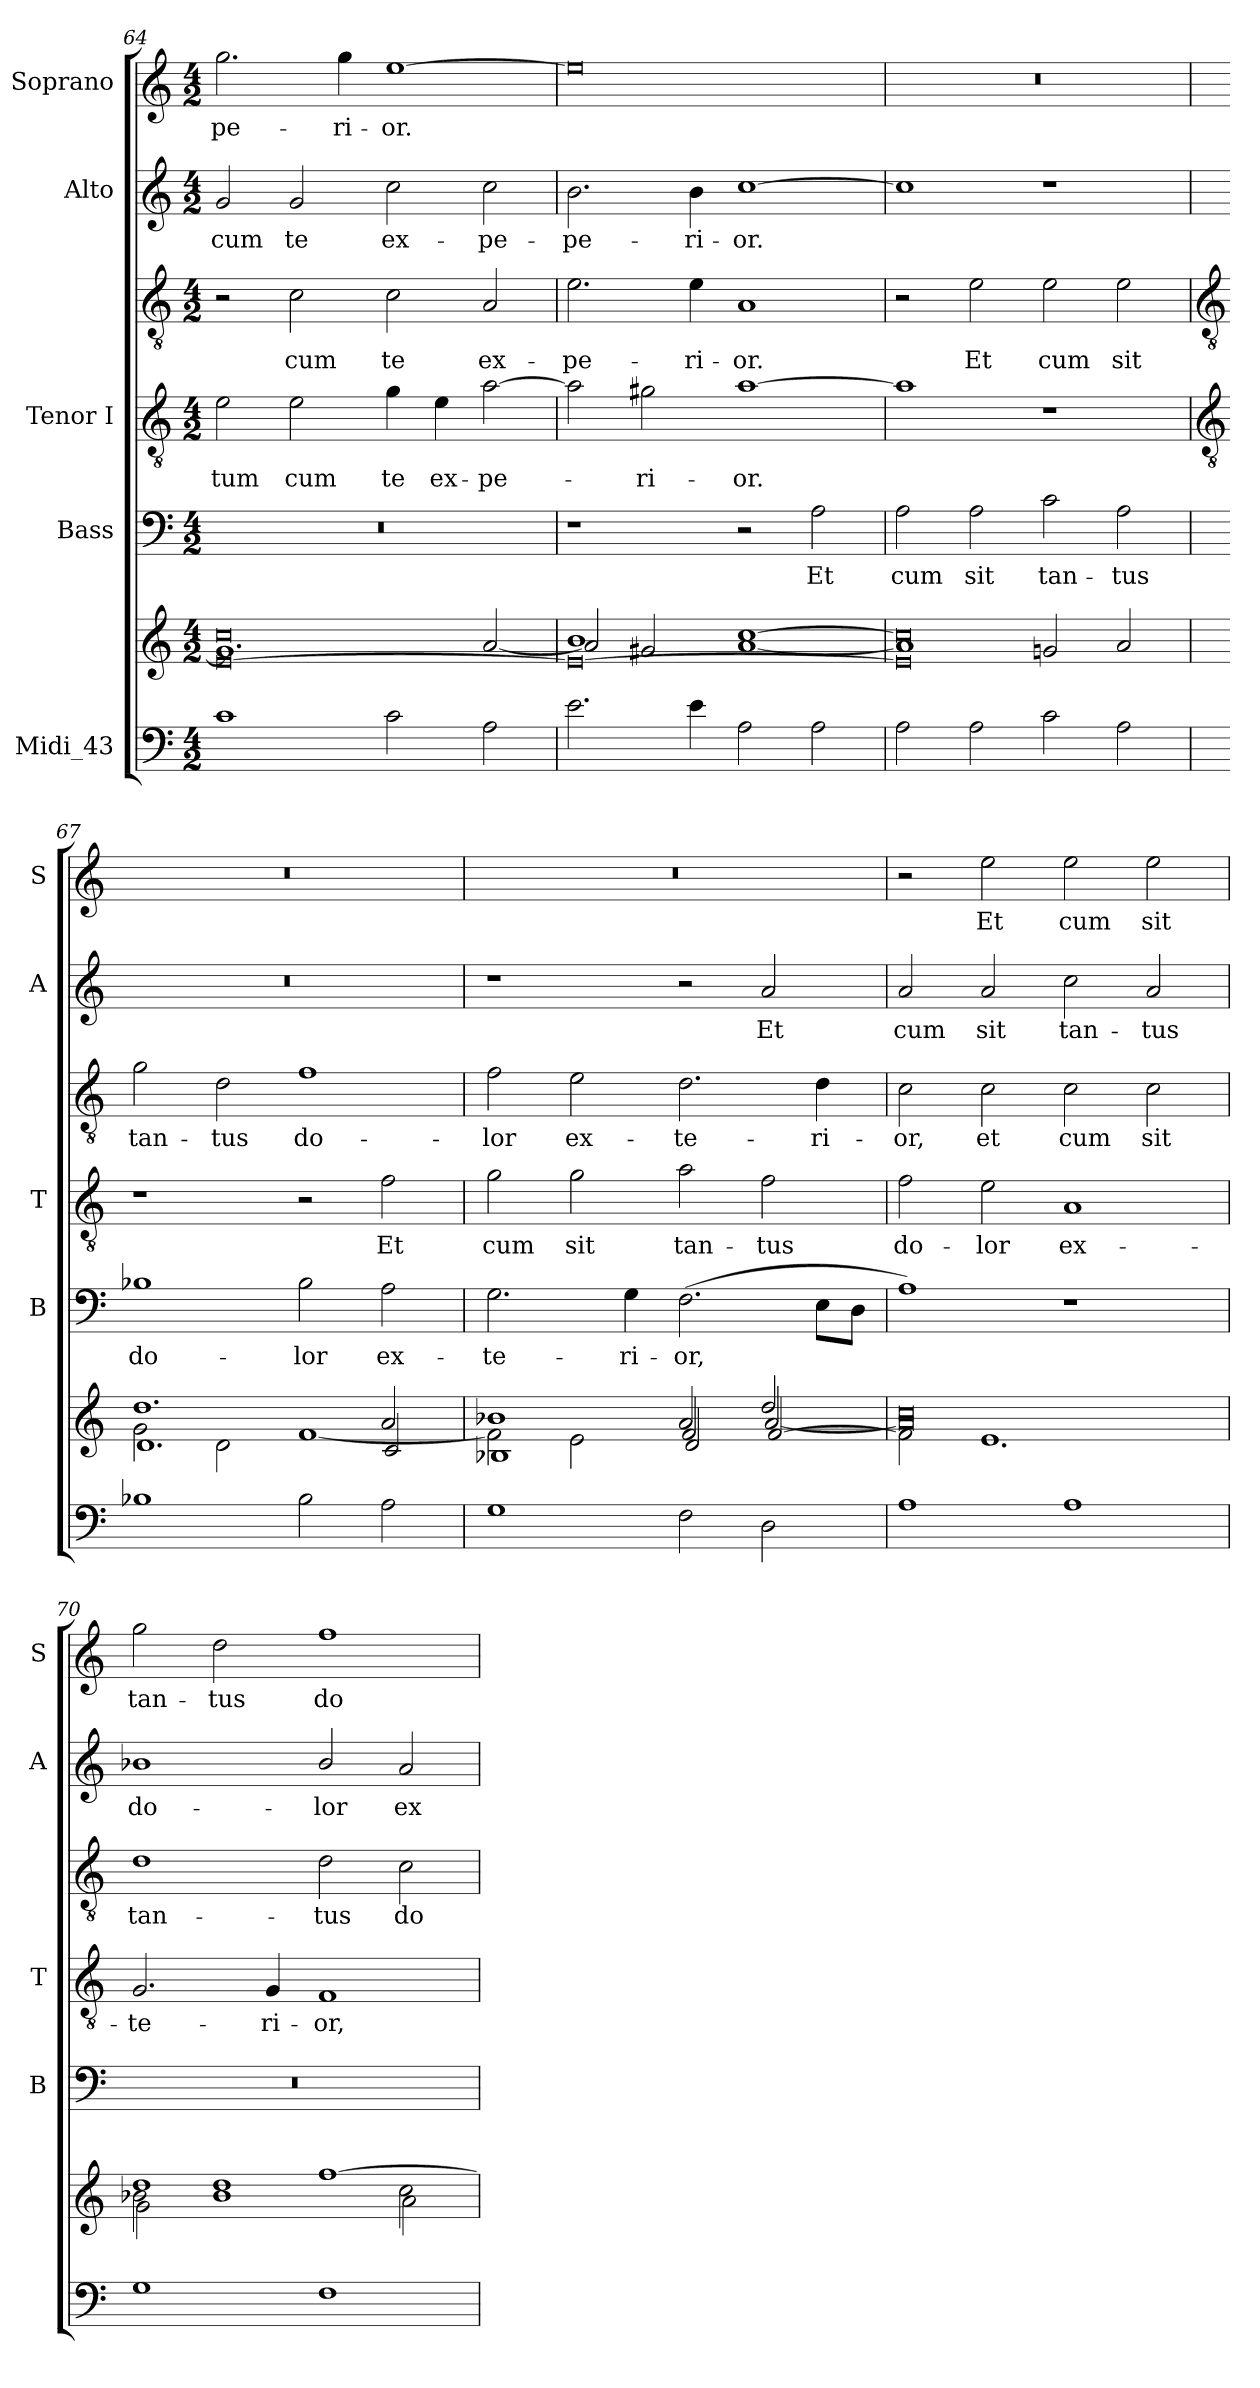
**kern	**kern	**kern	**text	**kern	**text	**kern	**text	**kern	**text	**kern	**text
*part5	*part5	*part4	*part4	*part3	*part3	*part3	*part3	*part2	*part2	*part1	*part1
*staff7	*staff6	*staff5	*staff5	*staff4	*staff4	*staff3	*staff3	*staff2	*staff2	*staff1	*staff1
*I"Midi_43	*	*I"Bass	*	*I"Tenor I	*	*	*	*I"Alto	*	*I"Soprano	*
*	*	*I'B	*	*I'T	*	*	*	*I'A	*	*I'S	*
*clefF4	*clefG2	*clefF4	*	*clefGv2	*	*clefGv2	*	*clefG2	*	*clefG2	*
*k[]	*k[]	*k[]	*	*k[]	*	*k[]	*	*k[]	*	*k[]	*
*C:	*C:	*C:	*	*C:	*	*C:	*	*C:	*	*C:	*
*M4/2	*M4/2	*M4/2	*	*M4/2	*	*M4/2	*	*M4/2	*	*M4/2	*
=64	=64	=64	=64	=64	=64	=64	=64	=64	=64	=64	=64
*	*^	*	*	*	*	*	*	*	*	*	*
*	*	*^	*	*	*	*	*	*	*	*	*	*
!	!	!	!	!	!	!	!LO:LY:b	!	!	!	!LO:LY:b	!	!LO:LY:b
1c	0cc/	1.g/]	[0e\	0r	.	2e	-tum	2r	.	2g	cum	2.gg	-pe-
!	!	!	!	!	!	!	!LO:LY:b	!	!LO:LY:b	!	!LO:LY:b	!	!
.	.	.	.	.	.	2e	cum	2c	cum	2g	te	.	.
!	!	!	!	!	!	!	!	!	!	!	!	!	!LO:LY:b
.	.	.	.	.	.	.	.	.	.	.	.	4gg	-ri-
!	!	!	!	!	!	!	!LO:LY:b	!	!LO:LY:b	!	!LO:LY:b	!	!LO:LY:b
2c	.	.	.	.	.	4g	te	2c	te	2cc	ex-	[1ee	-or.
!	!	!	!	!	!	!	!LO:LY:b	!	!	!	!	!	!
.	.	.	.	.	.	4e	ex-	.	.	.	.	.	.
!	!	!	!	!	!	!	!LO:LY:b	!	!LO:LY:b	!	!LO:LY:b	!	!
2A	.	[2a/	.	.	.	[2a	-pe-	2A	ex-	2cc	-pe-	.	.
=65	=65	=65	=65	=65	=65	=65	=65	=65	=65	=65	=65	=65	=65
!	!	!	!	!	!	!	!	!	!LO:LY:b	!	!LO:LY:b	!	!
2.e	1b/	2a/]	0e\_	1r	.	2a]	.	2.e	pe-	2.b	-pe-	0ee]	.
!	!	!	!	!	!	!	!LO:LY:b	!	!	!	!	!	!
.	.	2g#X/	.	.	.	2g#X	ri-	.	.	.	.	.	.
!	!	!	!	!	!	!	!	!	!LO:LY:b	!	!LO:LY:b	!	!
4e	.	.	.	.	.	.	.	4e	-ri-	4b	-ri-	.	.
!	!	!	!	!	!	!	!LO:LY:b	!	!LO:LY:b	!	!LO:LY:b	!	!
2A	[1cc/	[1a/	.	2r	.	[1a	-or.	1A	-or.	[1cc	-or.	.	.
!	!	!	!	!	!LO:LY:b	!	!	!	!	!	!	!	!
2A	.	.	.	2A	Et	.	.	.	.	.	.	.	.
=66	=66	=66	=66	=66	=66	=66	=66	=66	=66	=66	=66	=66	=66
!	!	!	!	!	!LO:LY:b	!	!	!	!	!	!	!	!
2A	0cc/]	1a/]	0e\]	2A	cum	1a]	.	2r	.	1cc]	.	0r	.
!	!	!	!	!	!LO:LY:b	!	!	!	!LO:LY:b	!	!	!	!
2A	.	.	.	2A	sit	.	.	2e	Et	.	.	.	.
!	!	!	!	!	!LO:LY:b	!	!	!	!LO:LY:b	!	!	!	!
2c	.	2gn/	.	2c	tan-	1r	.	2e	cum	1r	.	.	.
!	!	!	!	!	!LO:LY:b	!	!	!	!LO:LY:b	!	!	!	!
2A	.	2a/	.	2A	-tus	.	.	2e	sit	.	.	.	.
!!LO:LB:g=z
=67	=67	=67	=67	=67	=67	=67	=67	=67	=67	=67	=67	=67	=67
*	*	*	*	*	*	*clefGv2	*	*clefGv2	*	*	*	*	*
!	!	!	!	!	!LO:LY:b	!	!	!	!LO:LY:b	!	!	!	!
1B-X	1.dd/	2g\	1.d\	1B-X	do-	1r	.	2g	tan-	0r	.	0r	.
!	!	!	!	!	!	!	!	!	!LO:LY:b	!	!	!	!
.	.	2d\	.	.	.	.	.	2d	-tus	.	.	.	.
!	!	!	!	!	!LO:LY:b	!	!	!	!LO:LY:b	!	!	!	!
2B-	.	[1f\	.	2B-	-lor	2r	.	1f	do-	.	.	.	.
!	!	!	!	!	!LO:LY:b	!	!LO:LY:b	!	!	!	!	!	!
2A	2a/	.	2c/	2A	ex-	2f	-Et	.	.	.	.	.	.
=68	=68	=68	=68	=68	=68	=68	=68	=68	=68	=68	=68	=68	=68
!	!	!	!	!	!LO:LY:b	!	!LO:LY:b	!	!LO:LY:b	!	!	!	!
1G	1b-X/	2f\]	1B-X\	2.G	-te-	2g	-cum	2f	lor	1r	.	0r	.
!	!	!	!	!	!	!	!LO:LY:b	!	!LO:LY:b	!	!	!	!
.	.	2e\	.	.	.	2g	sit	2e	ex-	.	.	.	.
!	!	!	!	!	!LO:LY:b	!	!	!	!	!	!	!	!
.	.	.	.	4G	-ri-	.	.	.	.	.	.	.	.
!	!	!	!	!	!LO:LY:b	!	!LO:LY:b	!	!LO:LY:b	!	!	!	!
2F	2a/	2f/	2d/	(>2.F	-or,	2a	tan-	2.d	-te-	2r	.	.	.
!	!	!	!	!	!	!	!LO:LY:b	!	!	!	!LO:LY:b	!	!
2D	2dd/	[2a/	[2f/	.	.	2f	-tus	.	.	2a	Et	.	.
!	!	!	!	!	!	!	!	!	!LO:LY:b	!	!	!	!
.	.	.	.	8EL	.	.	.	4d	-ri-	.	.	.	.
.	.	.	.	8DJ	.	.	.	.	.	.	.	.	.
=69	=69	=69	=69	=69	=69	=69	=69	=69	=69	=69	=69	=69	=69
!	!	!	!	!	!	!	!LO:LY:b	!	!LO:LY:b	!	!LO:LY:b	!	!
1A	0cc/	0a\]	2f\]	1A)	.	2f	do-	2c	or,	2a	cum	2r	.
!	!	!	!	!	!	!	!LO:LY:b	!	!LO:LY:b	!	!LO:LY:b	!	!LO:LY:b
.	.	.	1.e\	.	.	2e	-lor	2c	et	2a	sit	2ee	Et
!	!	!	!	!	!	!	!LO:LY:b	!	!LO:LY:b	!	!LO:LY:b	!	!LO:LY:b
1A	.	.	.	1r	.	1A	ex-	2c	cum	2cc	tan-	2ee	cum
!	!	!	!	!	!	!	!	!	!LO:LY:b	!	!LO:LY:b	!	!LO:LY:b
.	.	.	.	.	.	.	.	2c	sit	2a	-tus	2ee	sit
=70	=70	=70	=70	=70	=70	=70	=70	=70	=70	=70	=70	=70	=70
!	!	!	!	!	!	!	!LO:LY:b	!	!LO:LY:b	!	!LO:LY:b	!	!LO:LY:b
1G	1dd/	2b-X\	2g\	0r	.	2.G	-te-	1d	-tan-	1b-X/	do-	2gg	tan-
!	!	!	!	!	!	!	!	!	!	!	!	!	!LO:LY:b
.	.	1dd\	1b-\	.	.	.	.	.	.	.	.	2dd	-tus
!	!	!	!	!	!	!	!LO:LY:b	!	!	!	!	!	!
.	.	.	.	.	.	4G	-ri-	.	.	.	.	.	.
!	!	!	!	!	!	!	!LO:LY:b	!	!LO:LY:b	!	!LO:LY:b	!	!LO:LY:b
1F	[1ff/	.	.	.	.	1F	-or,	2d	-tus	2b-/	-lor	1ff	do-
!	!	!	!	!	!	!	!	!	!LO:LY:b	!	!LO:LY:b	!	!
.	.	2cc\	2a\	.	.	.	.	2c	do-	2a	ex-	.	.
*	*v	*v	*v	*	*	*	*	*	*	*	*	*	*
=	=	=	=	=	=	=	=	=	=	=	=
*-	*-	*-	*-	*-	*-	*-	*-	*-	*-	*-	*-
